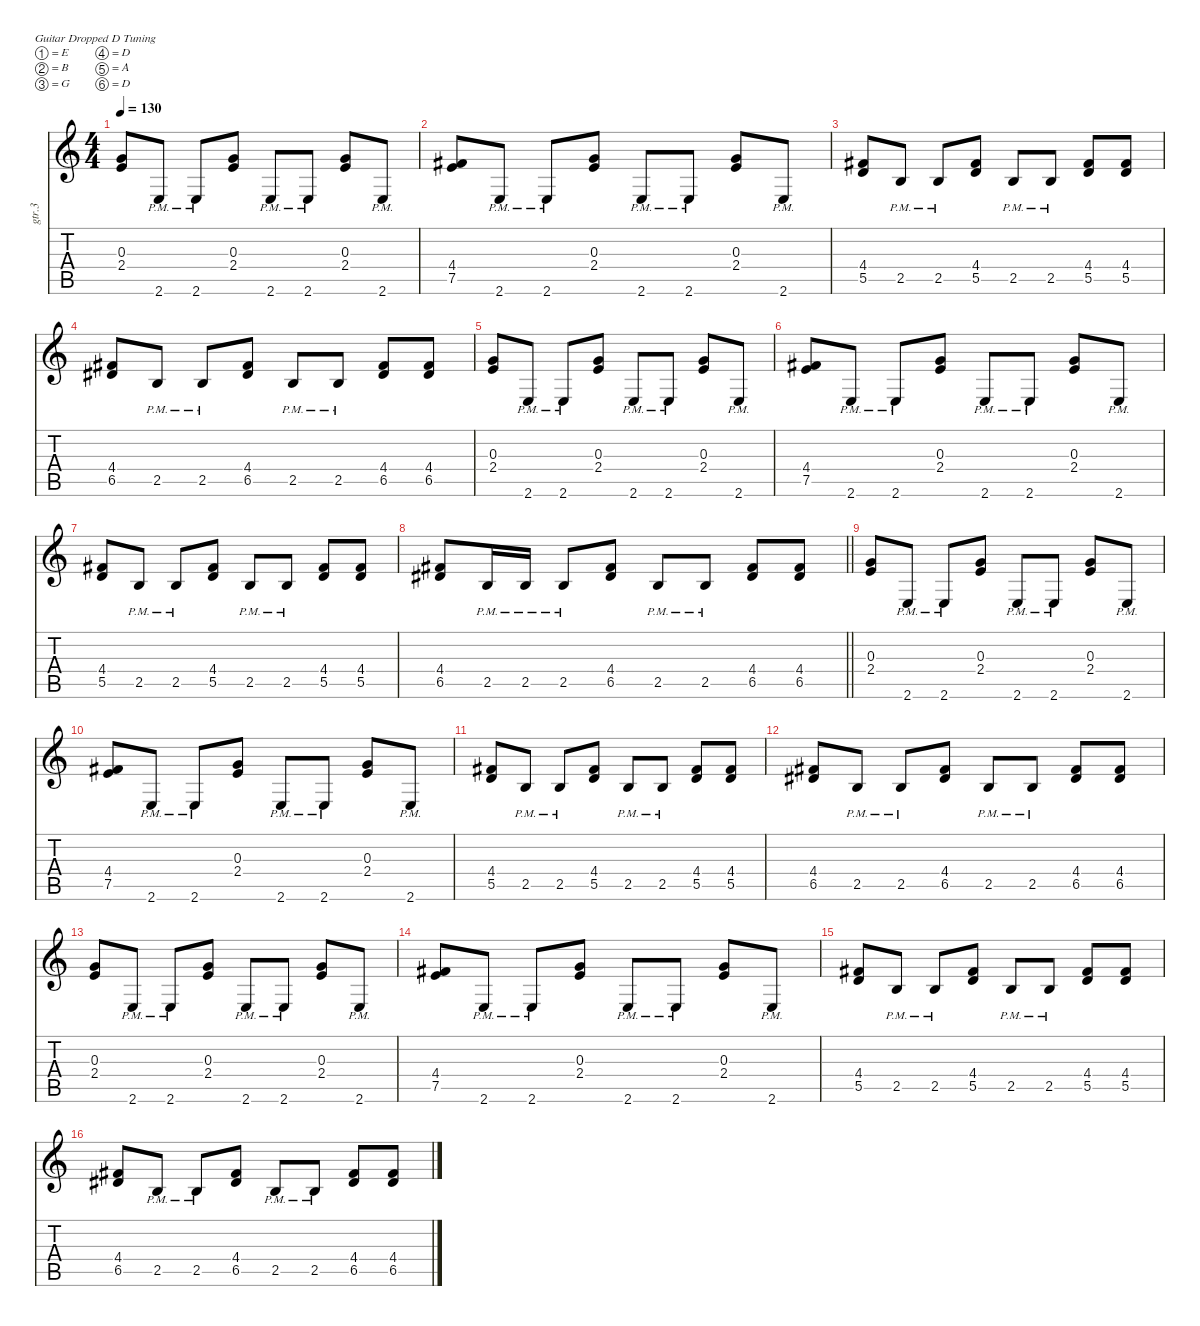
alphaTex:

\defaultSystemsLayout 4
\hideDynamics
\bracketExtendMode nobrackets
\otherSystemsTrackNameOrientation horizontal
\track ("Guitar 3" "gtr.3") {instrument distortionguitar}
\staff {score tabs}
\tuning (E4 B3 G3 D3 A2 D2)
\ts (4 4)
\tempo 130
\clef g2
\ks c
(0.3 2.4).8{dy f beam Up} 2.6{pm}.8{beam Up} 2.6{pm}.8{beam Up} (0.3 2.4).8{beam Up} 2.6{pm}.8{beam Up} 2.6{pm}.8{beam Up} (0.3 2.4).8{beam Up} 2.6{pm}.8{beam Up} |
(4.4{acc #} 7.5).8{beam Up} 2.6{pm}.8{beam Up} 2.6{pm}.8{beam Up} (0.3 2.4).8{beam Up} 2.6{pm}.8{beam Up} 2.6{pm}.8{beam Up} (0.3 2.4).8{beam Up} 2.6{pm}.8{beam Up} |
(4.4{acc #} 5.5).8{beam Up} 2.5{pm}.8{beam Up} 2.5{pm}.8{beam Up} (4.4{acc #} 5.5).8{beam Up} 2.5{pm}.8{beam Up} 2.5{pm}.8{beam Up} (4.4{acc #} 5.5).8{beam Up} (4.4{acc #} 5.5).8{beam Up} |
(4.4{acc #} 6.5{acc #}).8{beam Up} 2.5{pm}.8{beam Up} 2.5{pm}.8{beam Up} (4.4{acc #} 6.5{acc #}).8{beam Up} 2.5{pm}.8{beam Up} 2.5{pm}.8{beam Up} (4.4{acc #} 6.5{acc #}).8{beam Up} (4.4{acc #} 6.5{acc #}).8{beam Up} |
(0.3 2.4).8{beam Up} 2.6{pm}.8{beam Up} 2.6{pm}.8{beam Up} (0.3 2.4).8{beam Up} 2.6{pm}.8{beam Up} 2.6{pm}.8{beam Up} (0.3 2.4).8{beam Up} 2.6{pm}.8{beam Up} |
(4.4{acc #} 7.5).8{beam Up} 2.6{pm}.8{beam Up} 2.6{pm}.8{beam Up} (0.3 2.4).8{beam Up} 2.6{pm}.8{beam Up} 2.6{pm}.8{beam Up} (0.3 2.4).8{beam Up} 2.6{pm}.8{beam Up} |
(4.4{acc #} 5.5).8{beam Up} 2.5{pm}.8{beam Up} 2.5{pm}.8{beam Up} (4.4{acc #} 5.5).8{beam Up} 2.5{pm}.8{beam Up} 2.5{pm}.8{beam Up} (4.4{acc #} 5.5).8{beam Up} (4.4{acc #} 5.5).8{beam Up} |
\barLineRight lightlight
(4.4{acc #} 6.5{acc #}).8{beam Up} 2.5{pm}.16{beam Up} 2.5{pm}.16{beam Up} 2.5{pm}.8{beam Up} (4.4{acc #} 6.5{acc #}).8{beam Up} 2.5{pm}.8{beam Up} 2.5{pm}.8{beam Up} (4.4{acc #} 6.5{acc #}).8{beam Up} (4.4{acc #} 6.5{acc #}).8{beam Up} |
(0.3 2.4).8{beam Up} 2.6{pm}.8{beam Up} 2.6{pm}.8{beam Up} (0.3 2.4).8{beam Up} 2.6{pm}.8{beam Up} 2.6{pm}.8{beam Up} (0.3 2.4).8{beam Up} 2.6{pm}.8{beam Up} |
(4.4{acc #} 7.5).8{beam Up} 2.6{pm}.8{beam Up} 2.6{pm}.8{beam Up} (0.3 2.4).8{beam Up} 2.6{pm}.8{beam Up} 2.6{pm}.8{beam Up} (0.3 2.4).8{beam Up} 2.6{pm}.8{beam Up} |
(4.4{acc #} 5.5).8{beam Up} 2.5{pm}.8{beam Up} 2.5{pm}.8{beam Up} (4.4{acc #} 5.5).8{beam Up} 2.5{pm}.8{beam Up} 2.5{pm}.8{beam Up} (4.4{acc #} 5.5).8{beam Up} (4.4{acc #} 5.5).8{beam Up} |
(4.4{acc #} 6.5{acc #}).8{beam Up} 2.5{pm}.8{beam Up} 2.5{pm}.8{beam Up} (4.4{acc #} 6.5{acc #}).8{beam Up} 2.5{pm}.8{beam Up} 2.5{pm}.8{beam Up} (4.4{acc #} 6.5{acc #}).8{beam Up} (4.4{acc #} 6.5{acc #}).8{beam Up} |
(0.3 2.4).8{beam Up} 2.6{pm}.8{beam Up} 2.6{pm}.8{beam Up} (0.3 2.4).8{beam Up} 2.6{pm}.8{beam Up} 2.6{pm}.8{beam Up} (0.3 2.4).8{beam Up} 2.6{pm}.8{beam Up} |
(4.4{acc #} 7.5).8{beam Up} 2.6{pm}.8{beam Up} 2.6{pm}.8{beam Up} (0.3 2.4).8{beam Up} 2.6{pm}.8{beam Up} 2.6{pm}.8{beam Up} (0.3 2.4).8{beam Up} 2.6{pm}.8{beam Up} |
(4.4{acc #} 5.5).8{beam Up} 2.5{pm}.8{beam Up} 2.5{pm}.8{beam Up} (4.4{acc #} 5.5).8{beam Up} 2.5{pm}.8{beam Up} 2.5{pm}.8{beam Up} (4.4{acc #} 5.5).8{beam Up} (4.4{acc #} 5.5).8{beam Up} |
(4.4{acc #} 6.5{acc #}).8{beam Up} 2.5{pm}.8{beam Up} 2.5{pm}.8{beam Up} (4.4{acc #} 6.5{acc #}).8{beam Up} 2.5{pm}.8{beam Up} 2.5{pm}.8{beam Up} (4.4{acc #} 6.5{acc #}).8{beam Up} (4.4{acc #} 6.5{acc #}).8{beam Up}
